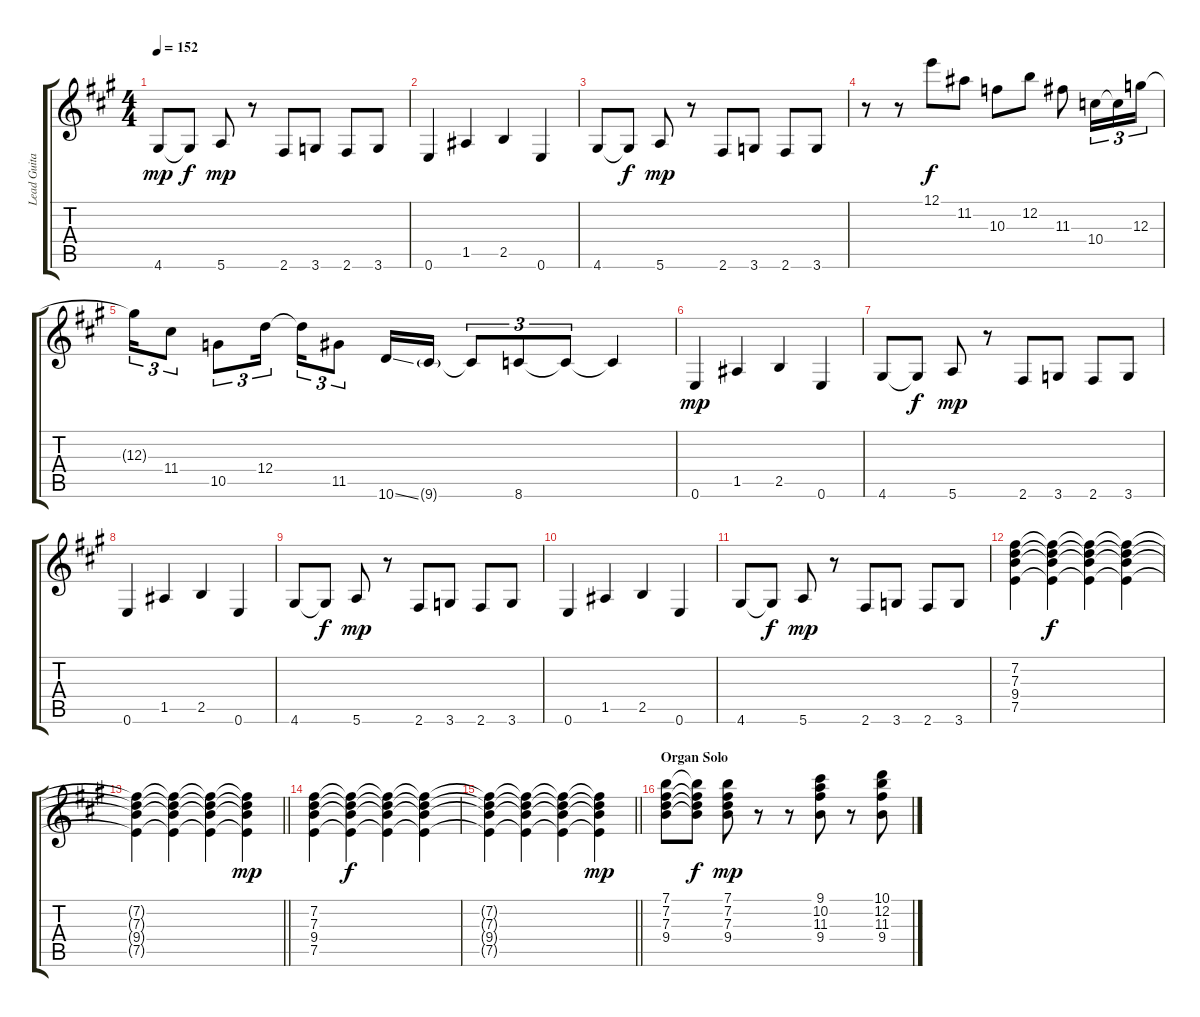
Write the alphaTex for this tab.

\track ("Lead Guitar clean" "Lead Guita") {instrument electricguitarclean}
\staff {score tabs}
\tuning (E4 B3 G3 D3 A2 E2) {hide}
\ts (4 4)
\tempo 152
\clef g2
\ks a
4.6.8{dy mp} 4.6{t}.8{dy f} 5.6.8{dy mp} r.8 2.6.8 3.6.8 2.6.8 3.6.8 |
0.6.4 1.5.4 2.5.4 0.6.4 |
4.6.8 4.6{t}.8{dy f} 5.6.8{dy mp} r.8 2.6.8 3.6.8 2.6.8 3.6.8 |
r.8 r.8 12.1.8{dy f} 11.2.8 10.3.8 12.2.8 11.3.8 10.4.16{tu (3 2)} 10.4{t}.16{tu (3 2)} 12.3.16{tu (3 2)} |
12.3{t}.16{tu (3 2)} 11.4.8{tu (3 2)} 10.5.8{tu (3 2)} 12.4.16{tu (3 2)} 12.4{t}.16{tu (3 2)} 11.5.8{tu (3 2)} 10.6{ss}.16 9.6{g}.16 9.6{t}.8{tu (3 2)} 8.6.8{tu (3 2)} 8.6{t}.8{tu (3 2)} 8.6{t}.4 |
0.6.4{dy mp} 1.5.4 2.5.4 0.6.4 |
4.6.8 4.6{t}.8{dy f} 5.6.8{dy mp} r.8 2.6.8 3.6.8 2.6.8 3.6.8 |
0.6.4 1.5.4 2.5.4 0.6.4 |
4.6.8 4.6{t}.8{dy f} 5.6.8{dy mp} r.8 2.6.8 3.6.8 2.6.8 3.6.8 |
0.6.4 1.5.4 2.5.4 0.6.4 |
4.6.8 4.6{t}.8{dy f} 5.6.8{dy mp} r.8 2.6.8 3.6.8 2.6.8 3.6.8 |
(7.2 7.3 9.4 7.5).4 (7.2{t} 7.3{t} 9.4{t} 7.5{t}).4{dy f} (7.2{t} 7.3{t} 9.4{t} 7.5{t}).4 (7.2{t} 7.3{t} 9.4{t} 7.5{t}).4 |
\barLineRight lightlight
(7.2{t} 7.3{t} 9.4{t} 7.5{t}).4 (7.2{t} 7.3{t} 9.4{t} 7.5{t}).4 (7.2{t} 7.3{t} 9.4{t} 7.5{t}).4 (7.2{t} 7.3{t} 9.4{t} 7.5{t}).4{dy mp} |
(7.2 7.3 9.4 7.5).4 (7.2{t} 7.3{t} 9.4{t} 7.5{t}).4{dy f} (7.2{t} 7.3{t} 9.4{t} 7.5{t}).4 (7.2{t} 7.3{t} 9.4{t} 7.5{t}).4 |
\barLineRight lightlight
(7.2{t} 7.3{t} 9.4{t} 7.5{t}).4 (7.2{t} 7.3{t} 9.4{t} 7.5{t}).4 (7.2{t} 7.3{t} 9.4{t} 7.5{t}).4 (7.2{t} 7.3{t} 9.4{t} 7.5{t}).4{dy mp} |
\section ("" "Organ Solo")
(7.1 7.2 7.3 9.4).8 (7.1{t} 7.2{t} 7.3{t} 9.4{t}).8{dy f} (7.1 7.2 7.3 9.4).8{dy mp} r.8 r.8 (9.1 10.2 11.3 9.4).8 r.8 (10.1 12.2 11.3 9.4).8
